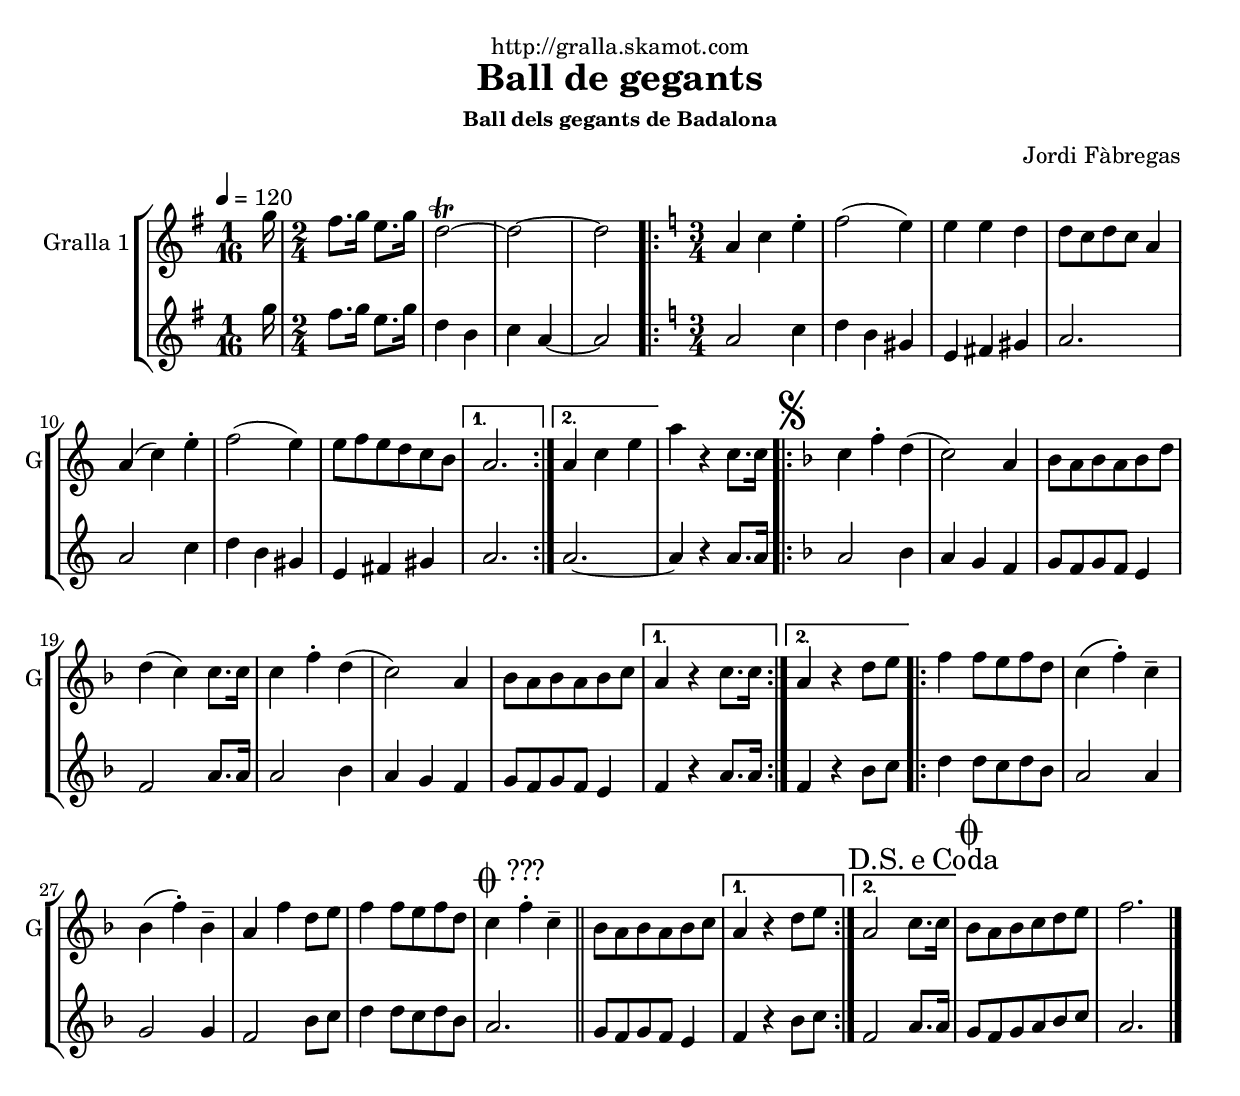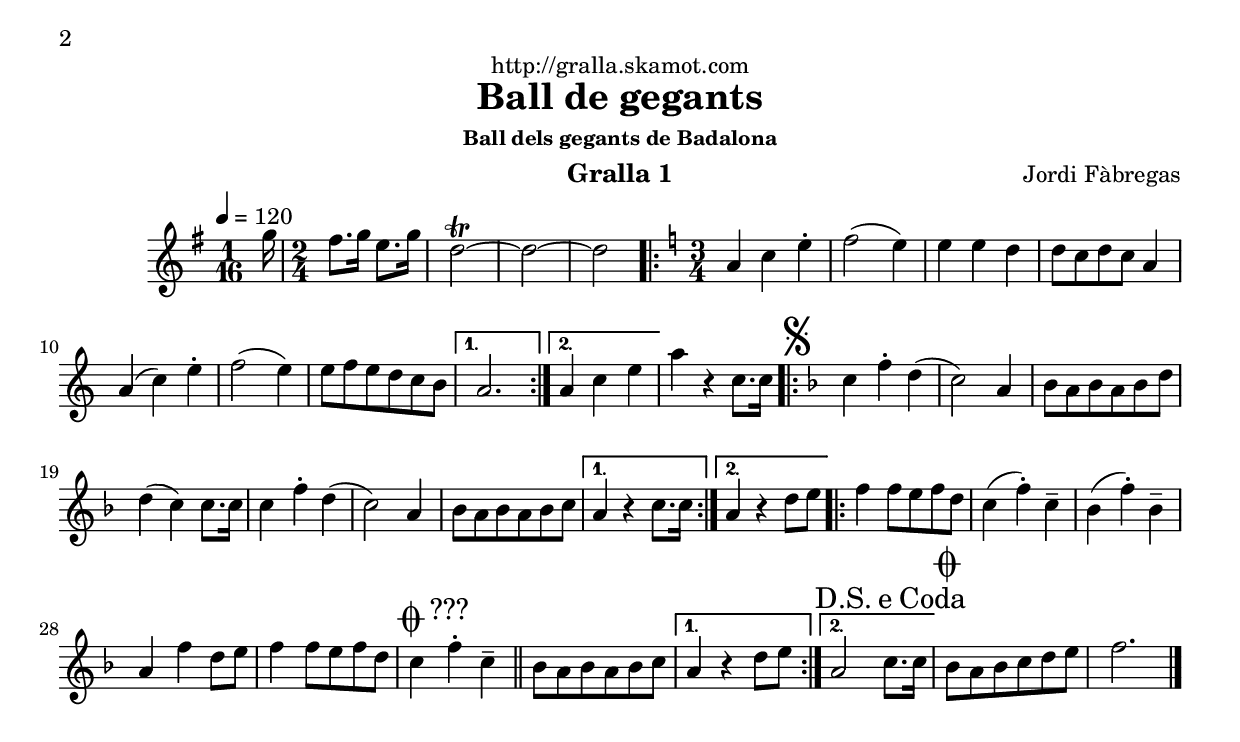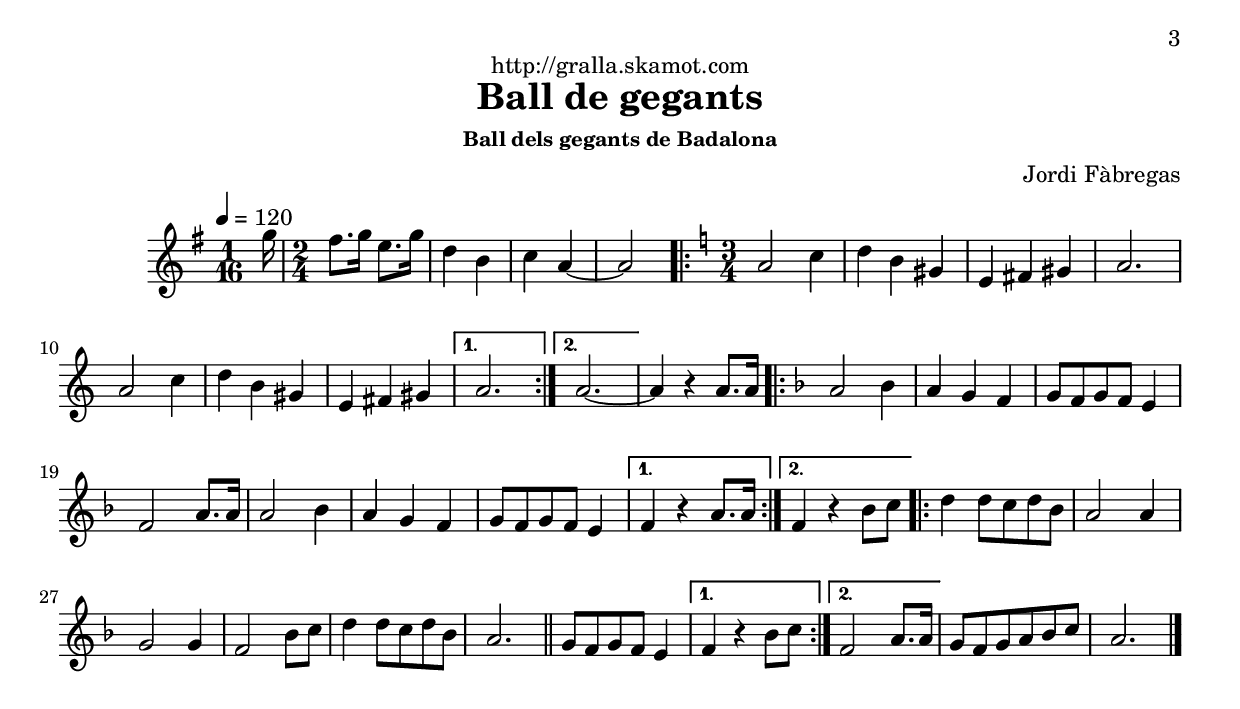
\version "2.16.2"

\header {
  dedication="http://gralla.skamot.com"
  title="Ball de gegants"
  subtitle=""
  subsubtitle="Ball dels gegants de Badalona"
  poet=""
  meter=""
  piece=""
  composer="Jordi Fàbregas"
  arranger=""
  opus=""
  instrument=""
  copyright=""
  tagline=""
}

liniaroAa =
\relative g''
{
  \tempo 4=120
  \clef treble
  \key g \major
  \time 1/16
  g16  |
  \time 2/4   fis8. g16 e8. g16  |
  d2\trill ~  |
  d2 ~  |
  %05
  d2  |
  \key c \major   \time 3/4   \repeat volta 2 { a4 c e-.   |
  f2 ( e4 )  |
  e4 e d  |
  d8 c d c a4  |
  %10
  a4 ( c ) e-.  |
  f2 ( e4 )  |
  e8 f e d c b }
  \alternative { { a2. }
  { a4 c e } }
  %15
  a4 r c,8. c16  |
  \key f \major   \repeat volta 2 { \mark \markup {\musicglyph #"scripts.segno"} c4 f-. d (  |
  c2 ) a4  |
  bes8 a bes a bes d  |
  d4 ( c ) c8. c16  |
  %20
  c4 f-. d (  |
  c2 ) a4  |
  bes8 a bes a bes c }
  \alternative { { a4 r c8. c16 }
  { a4 r d8 e } }
  %25
  \repeat volta 2 { f4 f8 e f d  |
  c4 ( f-. ) c--  |
  bes4 ( f'-. ) bes,--  |
  a4 f' d8 e  |
  f4 f8 e f d  |
  %30
  \mark \markup {\musicglyph #"scripts.coda" ???} c4 f-. c--   \bar "||"
  bes8 a bes a bes c }
  \alternative { { a4 r d8 e }
  { \mark \markup {D.S. e Coda} a,2 c8. c16 } }
  \mark \markup {\musicglyph #"scripts.coda"} bes8 a bes c d e  |
  %35
  f2.  \bar "|."
}

liniaroAb =
\relative g''
{
  \tempo 4=120
  \clef treble
  \key g \major
  \time 1/16
  g16  |
  \time 2/4   fis8. g16 e8. g16  |
  d4 b  |
  c4 a ~  |
  %05
  a2  |
  \key c \major   \time 3/4   \repeat volta 2 { a2 c4  |
  d4 b gis  |
  e4 fis gis  |
  a2.  |
  %10
  a2 c4  |
  d4 b gis  |
  e4 fis gis }
  \alternative { { a2. }
  { a2. ~ } }
  %15
  a4 r a8. a16  |
  \key f \major   \repeat volta 2 { a2 bes4  |
  a4 g f  |
  g8 f g f e4  |
  f2 a8. a16  |
  %20
  a2 bes4  |
  a4 g f  |
  g8 f g f e4 }
  \alternative { { f4 r a8. a16 }
  { f4 r bes8 c } }
  %25
  \repeat volta 2 { d4 d8 c d bes  |
  a2 a4  |
  g2 g4  |
  f2 bes8 c  |
  d4 d8 c d bes  |
  %30
  a2.  \bar "||"
  g8 f g f e4 }
  \alternative { { f4 r bes8 c }
  { f,2 a8. a16 } }
  g8 f g a bes c  |
  %35
  a2.  \bar "|."
}

\bookpart {
  \score {
    \new StaffGroup {
      \override Score.RehearsalMark #'self-alignment-X = #LEFT
      <<
        \new Staff \with {instrumentName = #"Gralla 1" shortInstrumentName = #"G"} \liniaroAa
        \new Staff \with {instrumentName = #"" shortInstrumentName = #" "} \liniaroAb
      >>
    }
    \layout {}
  }
  \score { \unfoldRepeats
    \new StaffGroup {
      \override Score.RehearsalMark #'self-alignment-X = #LEFT
      <<
        \new Staff \with {instrumentName = #"Gralla 1" shortInstrumentName = #"G"} \liniaroAa
        \new Staff \with {instrumentName = #"" shortInstrumentName = #" "} \liniaroAb
      >>
    }
    \midi {
      \set Staff.midiInstrument = "oboe"
      \set DrumStaff.midiInstrument = "drums"
    }
  }
}

\bookpart {
  \header {instrument="Gralla 1"}
  \score {
    \new StaffGroup {
      \override Score.RehearsalMark #'self-alignment-X = #LEFT
      <<
        \new Staff \liniaroAa
      >>
    }
    \layout {}
  }
  \score { \unfoldRepeats
    \new StaffGroup {
      \override Score.RehearsalMark #'self-alignment-X = #LEFT
      <<
        \new Staff \liniaroAa
      >>
    }
    \midi {
      \set Staff.midiInstrument = "oboe"
      \set DrumStaff.midiInstrument = "drums"
    }
  }
}

\bookpart {
  \header {instrument=""}
  \score {
    \new StaffGroup {
      \override Score.RehearsalMark #'self-alignment-X = #LEFT
      <<
        \new Staff \liniaroAb
      >>
    }
    \layout {}
  }
  \score { \unfoldRepeats
    \new StaffGroup {
      \override Score.RehearsalMark #'self-alignment-X = #LEFT
      <<
        \new Staff \liniaroAb
      >>
    }
    \midi {
      \set Staff.midiInstrument = "oboe"
      \set DrumStaff.midiInstrument = "drums"
    }
  }
}

